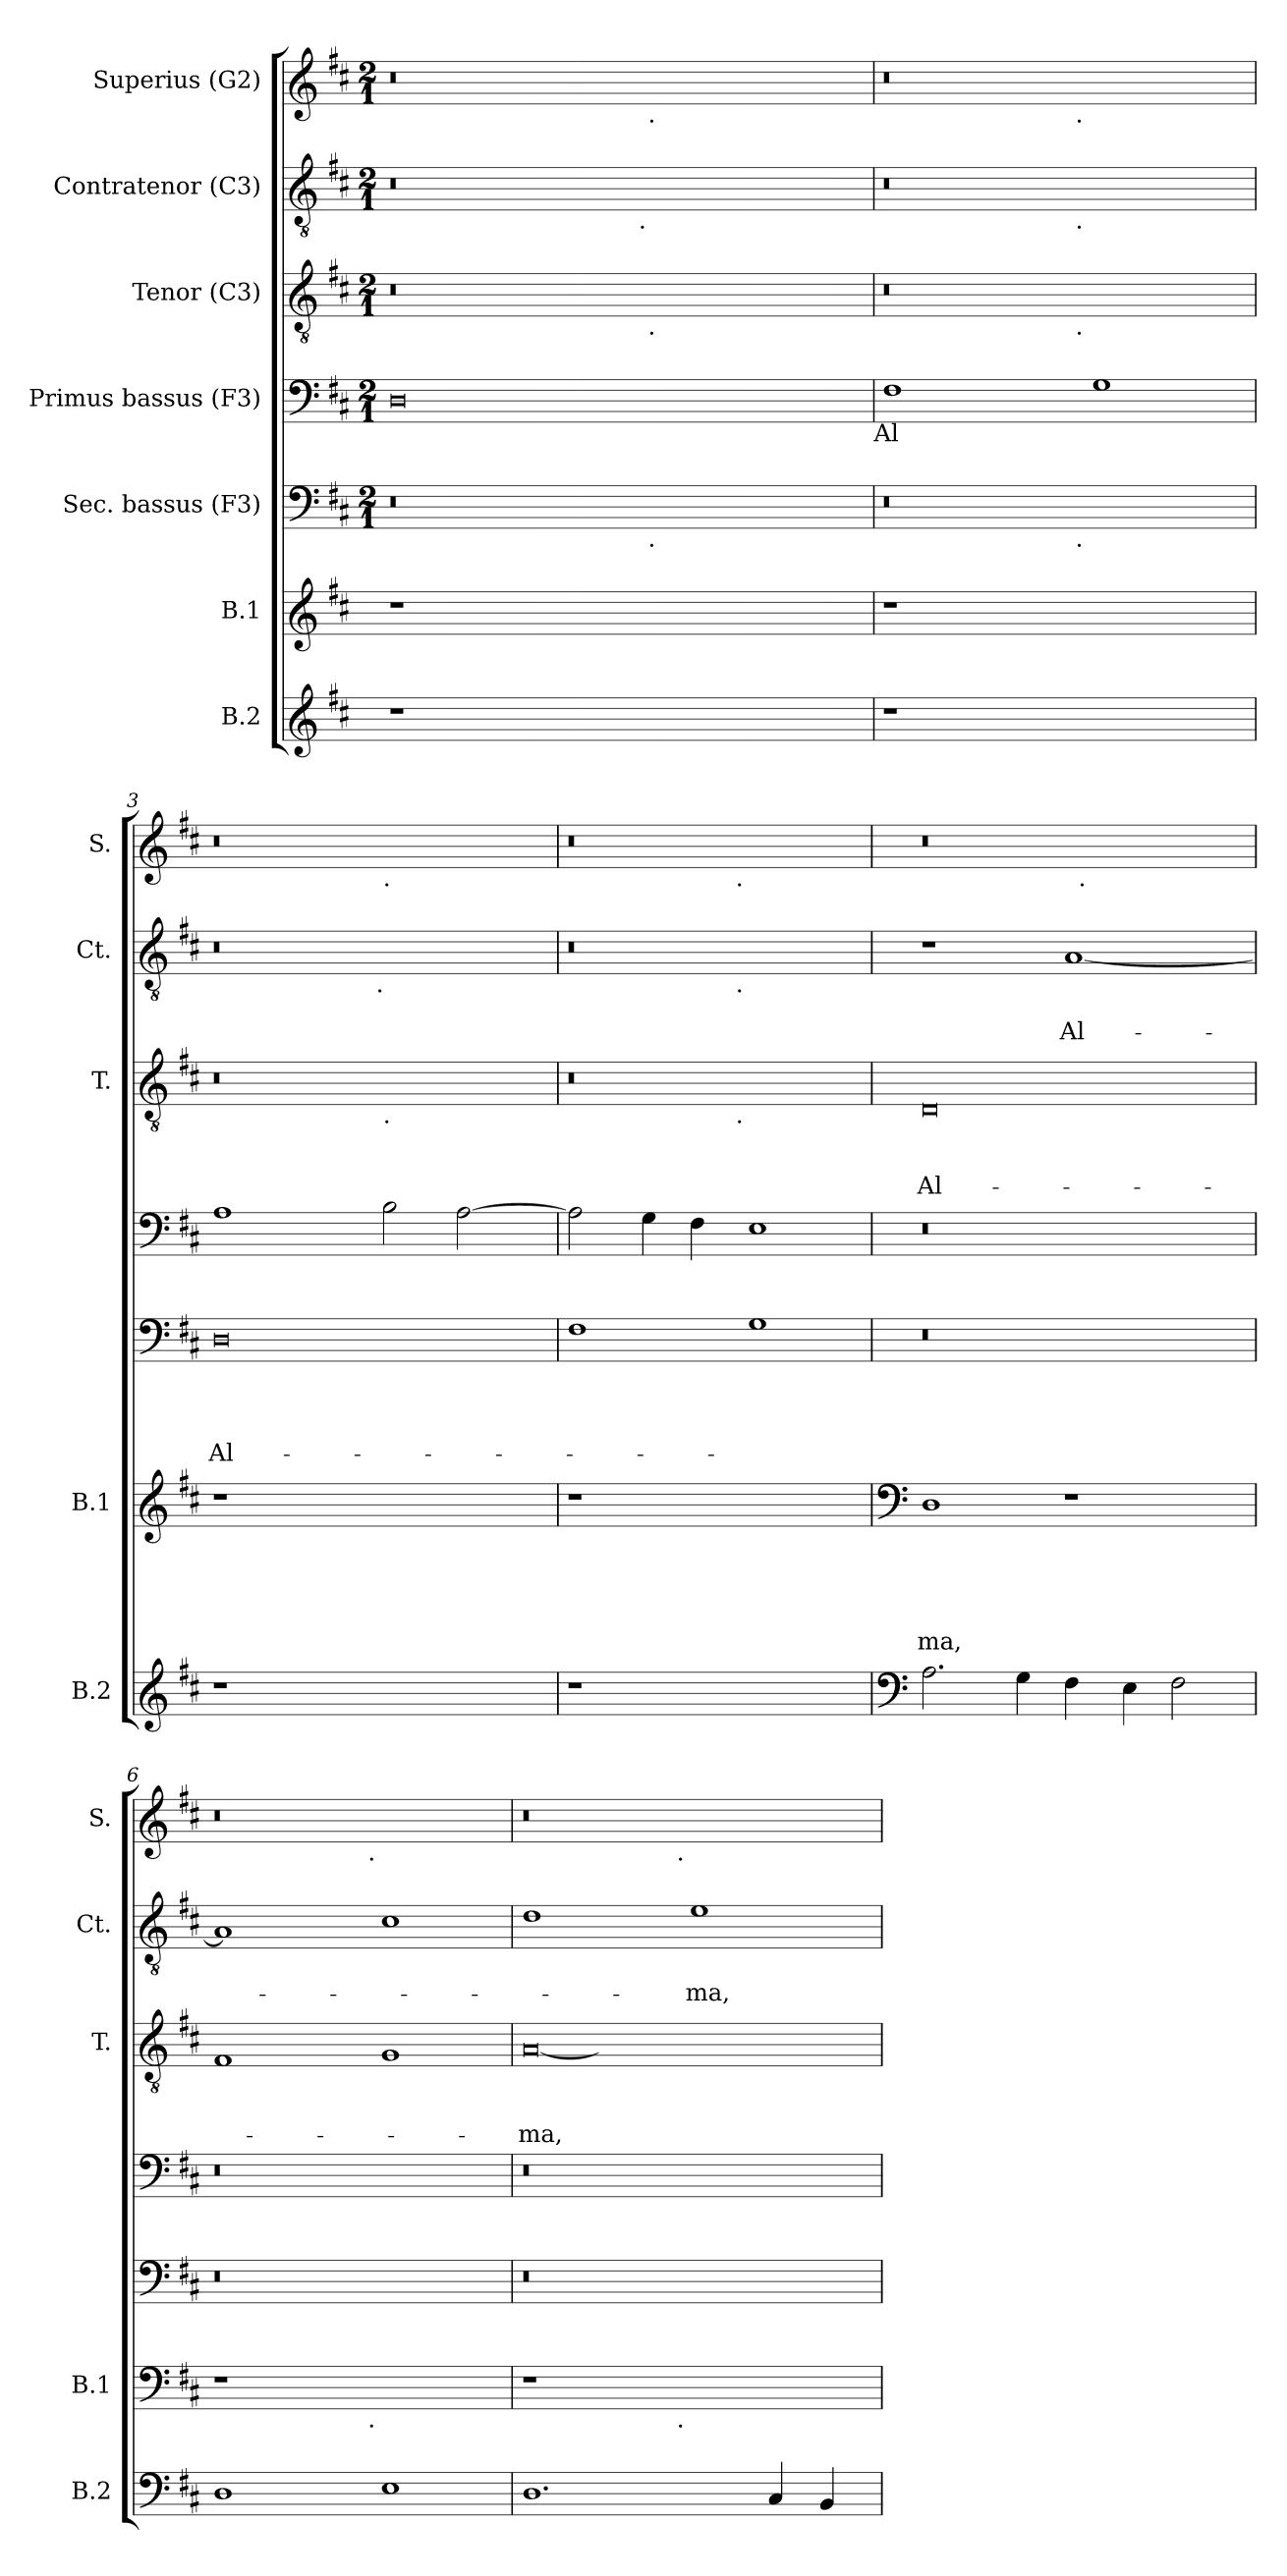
**kern	**kern	**text	**text	**text	**text	**text	**kern	**text	**text	**text	**text	**kern	**kern	**text	**text	**text	**kern	**text	**text	**kern
*part7	*part6	*part6	*part6	*part6	*part6	*part6	*part5	*part5	*part5	*part5	*part5	*part4	*part3	*part3	*part3	*part3	*part2	*part2	*part2	*part1
*staff7	*staff6	*staff6	*staff6	*staff6	*staff6	*staff6	*staff5	*staff5	*staff5	*staff5	*staff5	*staff4	*staff3	*staff3	*staff3	*staff3	*staff2	*staff2	*staff2	*staff1
*I"B.2	*I"B.1	*	*	*	*	*	*I"Sec. bassus (F3)	*	*	*	*	*I"Primus bassus (F3)	*I"Tenor (C3)	*	*	*	*I"Contratenor (C3)	*	*	*I"Superius (G2)
*I'B.2	*I'B.1	*	*	*	*	*	*	*	*	*	*	*	*I'T.	*	*	*	*I'Ct.	*	*	*I'S.
*clefG2	*clefG2	*	*	*	*	*	*clefF4	*	*	*	*	*clefF4	*clefGv2	*	*	*	*clefGv2	*	*	*clefG2
*	*	*	*	*	*	*	*	*	*	*	*	*ITrd7c12	*	*	*	*	*	*	*	*
*k[f#c#]	*k[f#c#]	*	*	*	*	*	*k[f#c#]	*	*	*	*	*k[f#c#]	*k[f#c#]	*	*	*	*k[f#c#]	*	*	*k[f#c#]
*D:	*D:	*	*	*	*	*	*D:	*	*	*	*	*D:	*D:	*	*	*	*D:	*	*	*D:
*	*	*	*	*	*	*	*M2/1	*	*	*	*	*M2/1	*M2/1	*	*	*	*M2/1	*	*	*M2/1
=1	=1	=1	=1	=1	=1	=1	=1	=1	=1	=1	=1	=1	=1	=1	=1	=1	=1	=1	=1	=1
*	*	*	*	*	*	*	*^	*	*	*	*	*	*^	*	*	*	*^	*	*	*^
1r	1r	.	.	.	.	.	0r	1ryy	.	.	.	.	0DD	0r	1ryy	.	.	.	0r	3%2ryy	.	.	0r	1ryy
.	.	.	.	.	.	.	.	.	.	.	.	.	.	.	.	.	.	.	.	3ryy	.	.	.	.
1ryy	1ryy	.	.	.	.	.	.	8ryy	.	.	.	.	.	.	8ryy	.	.	.	.	12..ryy	.	.	.	8ryy
.	.	.	.	.	.	.	.	32ryy	.	.	.	.	.	.	32ryy	.	.	.	.	.	.	.	.	32ryy
!	!	!	!	!	!	!	!	!	!	!	!	!	!	!	!	!	!	!	!	!LO:TX:b:t=.	!	!	!	!
.	.	.	.	.	.	.	.	.	.	.	.	.	.	.	.	.	.	.	.	3%2ryy	.	.	.	.
!	!	!	!	!	!	!	!	!	!	!	!	!	!	!	!	!	!	!	!	!	!	!	!	!LO:TX:b:t=.
!	!	!	!	!	!	!	!	!	!	!	!	!	!	!	!LO:TX:b:t=.	!	!	!	!	!	!	!	!	!
!	!	!	!	!	!	!	!	!LO:TX:b:t=.	!	!	!	!	!	!	!	!	!	!	!	!	!	!	!	!
.	.	.	.	.	.	.	.	2ryy	.	.	.	.	.	.	2ryy	.	.	.	.	.	.	.	.	2ryy
.	.	.	.	.	.	.	.	4ryy	.	.	.	.	.	.	4ryy	.	.	.	.	.	.	.	.	4ryy
.	.	.	.	.	.	.	.	.	.	.	.	.	.	.	.	.	.	.	.	6ryy	.	.	.	.
.	.	.	.	.	.	.	.	16.ryy	.	.	.	.	.	.	16.ryy	.	.	.	.	.	.	.	.	16.ryy
.	.	.	.	.	.	.	.	.	.	.	.	.	.	.	.	.	.	.	.	48ryy	.	.	.	.
!	!	!	!	!	!	!	!	!	!	!	!	!	!LO:TX:b:t=Al	!	!	!	!	!	!	!	!	!	!	!
=2	=2	=2	=2	=2	=2	=2	=2	=2	=2	=2	=2	=2	=2	=2	=2	=2	=2	=2	=2	=2	=2	=2	=2	=2
1r	1r	.	.	.	.	.	0r	2ryy	.	.	.	.	1FF#	0r	2ryy	.	.	.	0r	2ryy	.	.	0r	2ryy
.	.	.	.	.	.	.	.	4...ryy	.	.	.	.	.	.	4...ryy	.	.	.	.	4...ryy	.	.	.	4...ryy
!	!	!	!	!	!	!	!	!	!	!	!	!	!	!	!	!	!	!	!	!	!	!	!	!LO:TX:b:t=.
!	!	!	!	!	!	!	!	!	!	!	!	!	!	!	!	!	!	!	!	!LO:TX:b:t=.	!	!	!	!
!	!	!	!	!	!	!	!	!	!	!	!	!	!	!	!LO:TX:b:t=.	!	!	!	!	!	!	!	!	!
!	!	!	!	!	!	!	!	!LO:TX:b:t=.	!	!	!	!	!	!	!	!	!	!	!	!	!	!	!	!
.	.	.	.	.	.	.	.	1ryy	.	.	.	.	.	.	1ryy	.	.	.	.	1ryy	.	.	.	1ryy
1ryy	1ryy	.	.	.	.	.	.	.	.	.	.	.	1GG	.	.	.	.	.	.	.	.	.	.	.
.	.	.	.	.	.	.	.	32ryy	.	.	.	.	.	.	32ryy	.	.	.	.	32ryy	.	.	.	32ryy
=3	=3	=3	=3	=3	=3	=3	=3	=3	=3	=3	=3	=3	=3	=3	=3	=3	=3	=3	=3	=3	=3	=3	=3	=3
!	!	!	!	!	!	!	!	!	!	!	!	!LO:LY:b	!	!	!	!	!	!	!	!	!	!	!	!
*	*	*	*	*	*	*	*v	*v	*	*	*	*	*	*	*	*	*	*	*	*	*	*	*	*
1r	1r	.	.	.	.	.	0D	.	.	.	Al-	1AA	0r	1ryy	.	.	.	0r	3%2ryy	.	.	0r	1ryy
.	.	.	.	.	.	.	.	.	.	.	.	.	.	.	.	.	.	.	6ryy	.	.	.	.
.	.	.	.	.	.	.	.	.	.	.	.	.	.	.	.	.	.	.	12...ryy	.	.	.	.
!	!	!	!	!	!	!	!	!	!	!	!	!	!	!	!	!	!	!	!LO:TX:b:t=.	!	!	!	!
.	.	.	.	.	.	.	.	.	.	.	.	.	.	.	.	.	.	.	3%2ryy	.	.	.	.
!	!	!	!	!	!	!	!	!	!	!	!	!	!	!	!	!	!	!	!	!	!	!	!LO:TX:b:t=.
!	!	!	!	!	!	!	!	!	!	!	!	!	!	!LO:TX:b:t=.	!	!	!	!	!	!	!	!	!
1ryy	1ryy	.	.	.	.	.	.	.	.	.	.	2BB\	.	1ryy	.	.	.	.	.	.	.	.	1ryy
.	.	.	.	.	.	.	.	.	.	.	.	[>2AA\	.	.	.	.	.	.	.	.	.	.	.
.	.	.	.	.	.	.	.	.	.	.	.	.	.	.	.	.	.	.	3ryy	.	.	.	.
.	.	.	.	.	.	.	.	.	.	.	.	.	.	.	.	.	.	.	96ryy	.	.	.	.
=4	=4	=4	=4	=4	=4	=4	=4	=4	=4	=4	=4	=4	=4	=4	=4	=4	=4	=4	=4	=4	=4	=4	=4
1r	1r	.	.	.	.	.	1F#	.	.	.	.	2AA\]	0r	2ryy	.	.	.	0r	2ryy	.	.	0r	2ryy
.	.	.	.	.	.	.	.	.	.	.	.	4GG\	.	4...ryy	.	.	.	.	4...ryy	.	.	.	4...ryy
.	.	.	.	.	.	.	.	.	.	.	.	4FF#\	.	.	.	.	.	.	.	.	.	.	.
!	!	!	!	!	!	!	!	!	!	!	!	!	!	!	!	!	!	!	!	!	!	!	!LO:TX:b:t=.
!	!	!	!	!	!	!	!	!	!	!	!	!	!	!	!	!	!	!	!LO:TX:b:t=.	!	!	!	!
!	!	!	!	!	!	!	!	!	!	!	!	!	!	!LO:TX:b:t=.	!	!	!	!	!	!	!	!	!
.	.	.	.	.	.	.	.	.	.	.	.	.	.	1ryy	.	.	.	.	1ryy	.	.	.	1ryy
1ryy	1ryy	.	.	.	.	.	1G	.	.	.	.	1EE	.	.	.	.	.	.	.	.	.	.	.
.	.	.	.	.	.	.	.	.	.	.	.	.	.	32ryy	.	.	.	.	32ryy	.	.	.	32ryy
*	*	*	*	*	*	*	*	*	*	*	*	*	*v	*v	*	*	*	*	*	*	*	*	*
*	*	*	*	*	*	*	*	*	*	*	*	*	*	*	*	*	*v	*v	*	*	*	*
!!LO:LB:g=z	!!
=5	=5	=5	=5	=5	=5	=5	=5	=5	=5	=5	=5	=5	=5	=5	=5	=5	=5	=5	=5	=5	=5
*clefF4	*clefF4	*	*	*	*	*	*	*	*	*	*	*	*	*	*	*	*	*	*	*	*
*	*	*	*	*	*	*	*	*	*	*	*	*	*^	*	*	*	*^	*	*	*	*
!	!	!	!	!	!	!LO:LY:b	!	!	!	!	!	!	!	!	!	!	!LO:LY:b	!	!	!	!	!	!
*	*	*	*	*	*	*	*	*	*	*	*	*	*v	*v	*	*	*	*	*	*	*	*	*
*	*	*	*	*	*	*	*	*	*	*	*	*	*	*	*	*	*v	*v	*	*	*	*
2.A\	1D	.	.	.	.	ma,	0r	.	.	.	.	0r	0D	.	.	Al-	1r	.	.	0r	1ryy
4G\	.	.	.	.	.	.	.	.	.	.	.	.	.	.	.	.	.	.	.	.	.
!	!	!	!	!	!	!	!	!	!	!	!	!	!	!	!	!	!	!	!LO:LY:b	!	!
4F#\	1r	.	.	.	.	.	.	.	.	.	.	.	.	.	.	.	[<1A	.	Al-	.	32ryy
!	!	!	!	!	!	!	!	!	!	!	!	!	!	!	!	!	!	!	!	!	!LO:TX:b:t=.
.	.	.	.	.	.	.	.	.	.	.	.	.	.	.	.	.	.	.	.	.	2ryy
4E\	.	.	.	.	.	.	.	.	.	.	.	.	.	.	.	.	.	.	.	.	.
2F#\	.	.	.	.	.	.	.	.	.	.	.	.	.	.	.	.	.	.	.	.	.
.	.	.	.	.	.	.	.	.	.	.	.	.	.	.	.	.	.	.	.	.	4...ryy
=6	=6	=6	=6	=6	=6	=6	=6	=6	=6	=6	=6	=6	=6	=6	=6	=6	=6	=6	=6	=6	=6
*	*^	*	*	*	*	*	*	*	*	*	*	*	*	*	*	*	*	*	*	*	*
1D	1r	2ryy	.	.	.	.	.	0r	.	.	.	.	0r	1F#	.	.	.	1A]	.	.	0r	2ryy
.	.	4...ryy	.	.	.	.	.	.	.	.	.	.	.	.	.	.	.	.	.	.	.	4...ryy
!	!	!	!	!	!	!	!	!	!	!	!	!	!	!	!	!	!	!	!	!	!	!LO:TX:b:t=.
!	!	!LO:TX:b:t=.	!	!	!	!	!	!	!	!	!	!	!	!	!	!	!	!	!	!	!	!
.	.	1ryy	.	.	.	.	.	.	.	.	.	.	.	.	.	.	.	.	.	.	.	1ryy
1E	1ryy	.	.	.	.	.	.	.	.	.	.	.	.	1G	.	.	.	1c#	.	.	.	.
.	.	32ryy	.	.	.	.	.	.	.	.	.	.	.	.	.	.	.	.	.	.	.	32ryy
=7	=7	=7	=7	=7	=7	=7	=7	=7	=7	=7	=7	=7	=7	=7	=7	=7	=7	=7	=7	=7	=7	=7
!	!	!	!	!	!	!	!	!	!	!	!	!	!	!	!	!	!LO:LY:b	!	!	!	!	!
1.D	1r	2ryy	.	.	.	.	.	0r	.	.	.	.	0r	[<0A	.	.	-ma,	1d	.	.	0r	2ryy
.	.	4...ryy	.	.	.	.	.	.	.	.	.	.	.	.	.	.	.	.	.	.	.	4...ryy
!	!	!	!	!	!	!	!	!	!	!	!	!	!	!	!	!	!	!	!	!	!	!LO:TX:b:t=.
!	!	!LO:TX:b:t=.	!	!	!	!	!	!	!	!	!	!	!	!	!	!	!	!	!	!	!	!
.	.	1ryy	.	.	.	.	.	.	.	.	.	.	.	.	.	.	.	.	.	.	.	1ryy
!	!	!	!	!	!	!	!	!	!	!	!	!	!	!	!	!	!	!	!	!LO:LY:b	!	!
.	1ryy	.	.	.	.	.	.	.	.	.	.	.	.	.	.	.	.	1e	.	-ma,	.	.
4C#/	.	.	.	.	.	.	.	.	.	.	.	.	.	.	.	.	.	.	.	.	.	.
4BB/	.	.	.	.	.	.	.	.	.	.	.	.	.	.	.	.	.	.	.	.	.	.
.	.	32ryy	.	.	.	.	.	.	.	.	.	.	.	.	.	.	.	.	.	.	.	32ryy
*	*v	*v	*	*	*	*	*	*	*	*	*	*	*	*	*	*	*	*	*	*	*v	*v
=	=	=	=	=	=	=	=	=	=	=	=	=	=	=	=	=	=	=	=	=
*-	*-	*-	*-	*-	*-	*-	*-	*-	*-	*-	*-	*-	*-	*-	*-	*-	*-	*-	*-	*-
